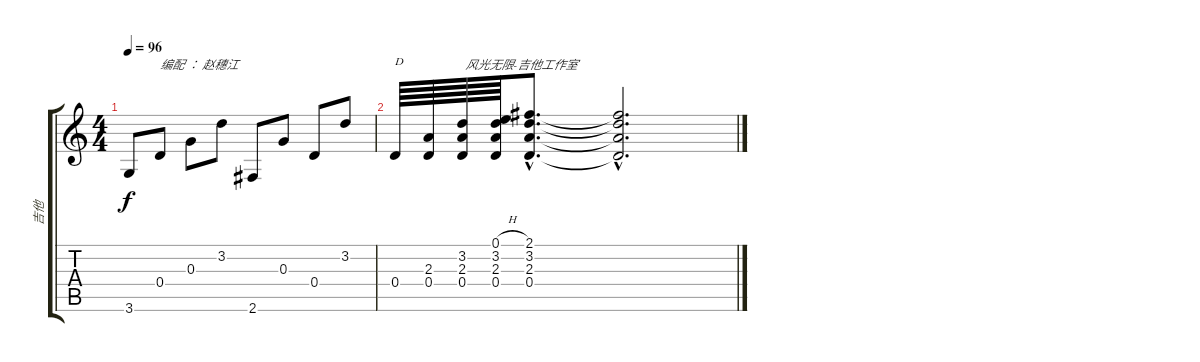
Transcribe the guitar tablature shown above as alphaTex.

\track ("吉他" "吉他") {instrument acousticguitarsteel}
\staff {score tabs}
\tuning (E4 B3 G3 D3 A2 E2) {hide}
\ts (4 4)
\tempo 96
\clef g2
\ks c
3.6.8{dy f} 0.4.8{txt "编配 ： 赵穗江"} 0.3.8 3.2.8 2.6.8 0.3.8 0.4.8 3.2.8 |
0.4.64{txt "D"} (2.3 0.4).64 (3.2 2.3 0.4).64{txt " 风光无限-吉他工作室"} (0.1{h} 3.2 2.3 0.4).64 (2.1{hac} 3.2{hac} 2.3{hac} 0.4{hac}).8{d} (2.1{hac t} 3.2{hac t} 2.3{hac t} 0.4{hac t}).2{d}
